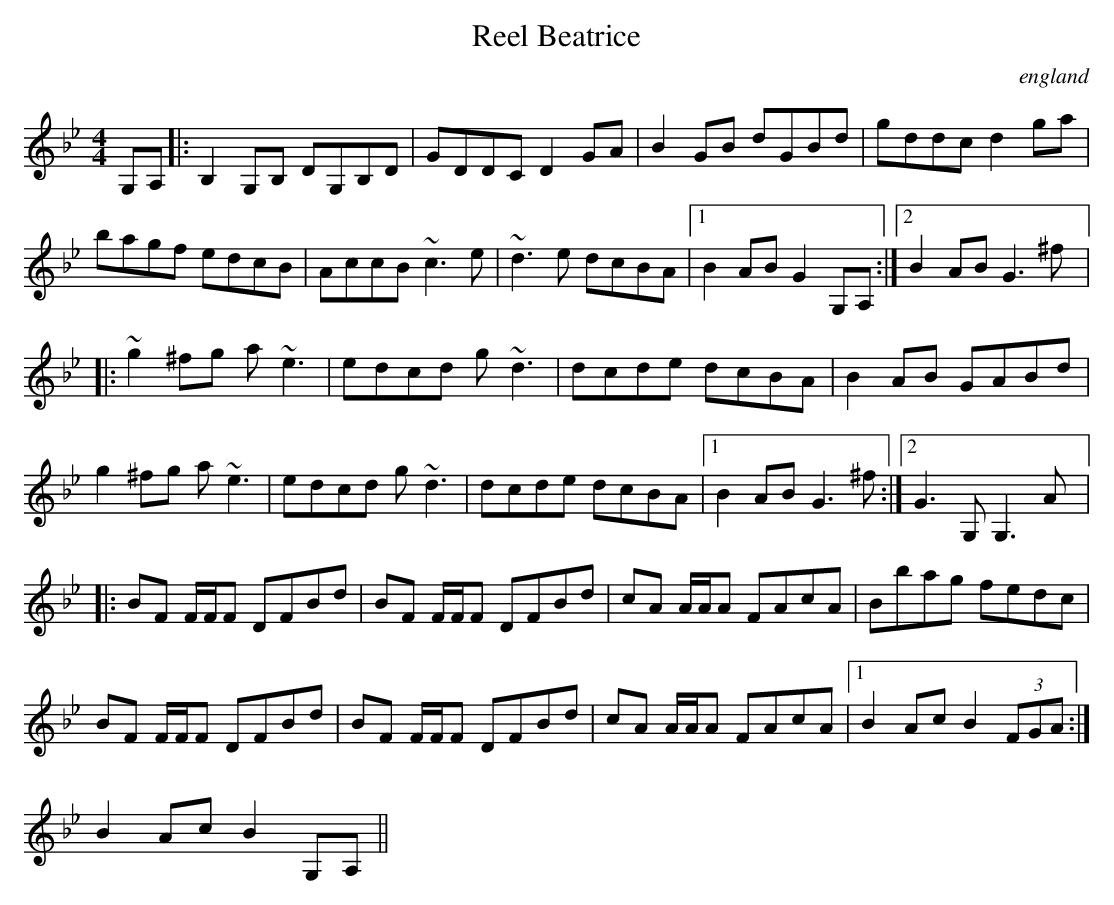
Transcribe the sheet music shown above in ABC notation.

X:1
T:Reel Beatrice
O:england
M:4/4
L:1/8
K:GMin
G,A, |: B,2G,B, DG,B,D | GDDC D2GA | B2GB dGBd | gddc d2ga |
bagf edcB | AccB ~c3e | ~d3e dcBA |1 B2AB G2G,A, :|2 B2AB G3^f |:
~g2^fg a~e3 | edcd g~d3 | dcde dcBA | B2AB GABd |
g2^fg a~e3 | edcd g~d3 | dcde dcBA |1 B2AB G3^f :|2 G3G, G,3A |:
BF F/2F/2F DFBd | BF F/2F/2F DFBd | cA A/2A/2A FAcA | Bbag fedc |
BF F/2F/2F DFBd | BF F/2F/2F DFBd | cA A/2A/2A FAcA |1 B2Ac B2 (3FGA :|
2 B2Ac B2G,A,||
